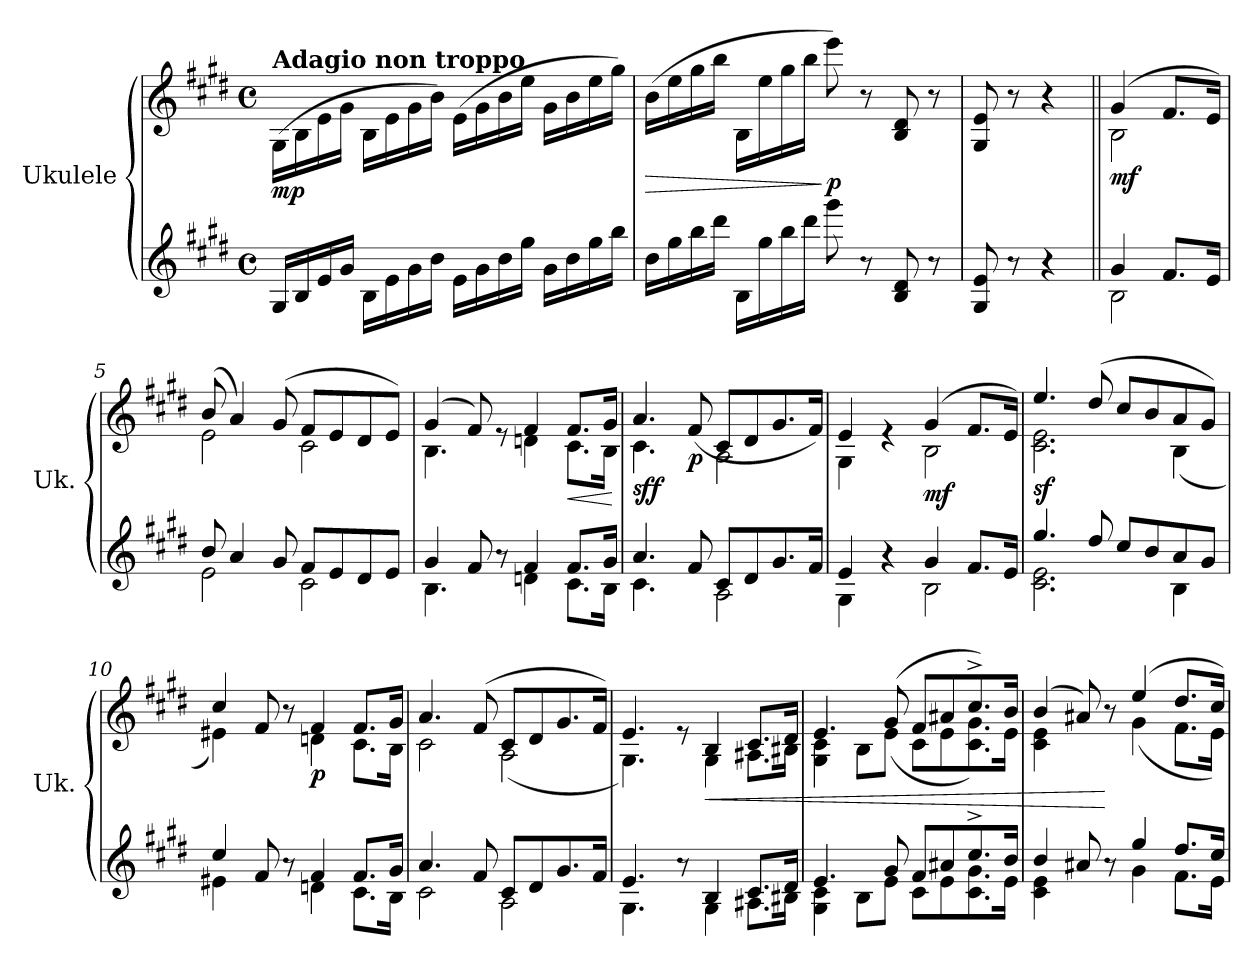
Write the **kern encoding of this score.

**kern	**kern	**dynam
*part1	*part1	*part1
*staff2	*staff1	*staff1/2
*I"Ukulele	*	*
*I'Uk.	*	*
*stria4	*	*
*	*clefG2	*
*k[f#c#g#d#]	*k[f#c#g#d#]	*
*M4/4	*M4/4	*
*met(c)	*met(c)	*
*MM48	*MM48	*
=1	=1	=1
!	!LO:TX:a:B:t=Adagio non troppo	!
!	!	!LO:DY:b
16G#/LL	(16G#\LL	mp
16B/	16B\	.
16e/	16e\	.
16g#/JJ	16g#\JJ	.
16B\LL	16B\LL	.
16e\	16e\	.
16g#\	16g#\	.
16b\JJ	16b\JJ)	.
16e\LL	(16e\LL	.
16g#\	16g#\	.
16b\	16b\	.
16ee\JJ	16ee\JJ	.
16g#\LL	16g#\LL	.
16b\	16b\	.
16ee\	16ee\	.
16gg#\JJ	16gg#\JJ)	.
=2	=2	=2
!	!	!LO:HP:b
16b\LL	(16b\LL	>
16ee\	16ee\	.
16gg#\	16gg#\	.
16bb\JJ	16bb\JJ	.
*	*MM48	*
16B\LL	16B\LL	.
*	*MM45	*
16ee\	16ee\	.
*	*MM41	*
16gg#\	16gg#\	.
*	*MM36	*
16bb\JJ	16bb\JJ	.
*	*MM30	*
!	!	!LO:DY:n=1:b
8eee\	8eee\)	] p
8r	8r	.
*	*MM48	*
8B/ 8d#/	8B/ 8d#/	.
8r	8r	.
=3	=3	=3
8G#/ 8e/	8G#/ 8e/	.
8r	8r	.
4r	4r	.
!!LO:LB:g=z
=4||	=4||	=4||
*^	*^	*
!	!	!	!	!LO:DY:b
4g#/	2B\	(4g#/	2B\	mf
8.f#/L	.	8.f#/L	.	.
16e/Jk	.	16e/Jk)	.	.
=5	=5	=5	=5	=5
8b/	2e\	(8b/	2e\	.
4a/	.	4a/)	.	.
8g#/	.	(8g#/	.	.
8f#/L	2c#\	8f#/L	2c#\	.
8e/	.	8e/	.	.
8d#/	.	8d#/	.	.
8e/J	.	8e/J)	.	.
=6	=6	=6	=6	=6
4g#/	4.B\	(4g#/	4.B\	.
8f#/	.	8f#/)	.	.
8r	8ryy	8re	8ryy	.
4f#/	4d\	4f#/	4dn\	.
!	!	!	!	!LO:HP:b
8.f#/L	8.c#\L	8.f#/L	8.c#\L	<
16g#/Jk	16B\Jk	16g#/Jk	16B\Jk	.
*v	*v	*	*	*
*	*v	*v	*
.	.	[
=7	=7	=7
*^	*^	*
!	!	!	!	!LO:DY:b
!	!	!	!	!LO:DY:n=1:b
4.a/	4.c#\	4.a/	4.c#\	sf f
!	!	!	!	!LO:DY:n=2:b
8f#/	8ryy	(8f#/	8ryy	p
8c#/L	2A\	8c#/L	2A\	.
8d#/	.	8d#/	.	.
8.g#/	.	8.g#/	.	.
16f#/Jk	.	16f#/Jk)	.	.
=8	=8	=8	=8	=8
4e/	4G#\	4e/	4G#\	.
4r	4ryy	4re	4ryy	.
!	!	!	!	!LO:DY:b
4g#/	2B\	(4g#/	2B\	mf
8.f#/L	.	8.f#/L	.	.
16e/Jk	.	16e/Jk)	.	.
!!LO:LB:g=z	!!
=9	=9	=9	=9	=9
!	!	!	!	!LO:DY:b
4.ee/	2.c#\ 2.e\	4.ee/	2.c#\ 2.e\	sf
8dd#/	.	(8dd#/	.	.
8cc#/L	.	8cc#/L	.	.
8b/	.	8b/	.	.
8a/	4B\	8a/	(4B\	.
8g#/J	.	8g#/J)	.	.
=10	=10	=10	=10	=10
4cc#/	4e#\	4cc#/	4e#X\)	.
8f#/	4ryy	8f#/	4ryy	.
8r	.	8r	.	.
!	!	!	!	!LO:DY:b
4f#/	4dn\	4f#/	4dn\	p
8.f#/L	8.c#\L	8.f#/L	8.c#\L	.
16g#/Jk	16B\Jk	16g#/Jk	16B\Jk	.
=11	=11	=11	=11	=11
4.a/	2c#\	4.a/	2c#\	.
8f#/	.	(8f#/	.	.
8c#/L	2A\	8c#/L	(2A\	.
8d#/	.	8d#/	.	.
8.g#/	.	8.g#/	.	.
16f#/Jk	.	16f#/Jk)	.	.
=12	=12	=12	=12	=12
4.e/	4.G#\	4.e/	4.G#\)	.
8r	8ryy	8re	8ryy	.
!	!	!	!	!LO:HP:b
4B/	4G#\	4B/	4G#\	<
8.c#/L	8.A#\L	8.c#/L	8.A#X\L	.
16d#/Jk	16B#\Jk	16d#/Jk	16B#X\Jk	.
!!LO:LB:g=z	!!
=13	=13	=13	=13	=13
4.e/	4G#\ 4c#\	4.e/	4G#\ 4c#\	.
.	8B\L	.	8B\L	.
8g#/	8e\J	(8g#/	(8e\J	.
8f#/L	8c#\L	8f#/L	8c#\L	.
8a#/	8e\	8a#X/	8e\	.
8.cc#^/	8.c#\ 8.g#\	8.cc#^/)	8.c#\ 8.g#\)	.
16b/Jk	16e\Jk	16b/Jk	16e\Jk	.
=14	=14	=14	=14	=14
4b/	4c#\ 4e\	(4b/	4c#\ 4e\	.
8a#/	4ryy	8a#X/)	4ryy	.
8r	.	8r	.	[
!	!	!	!	!LO:DY:b
!	!	!	!	!LO:DY:n=1:b
4ee/	4g#\	(4ee/	(4g#\	f sf
8.dd#/L	8.f#\L	8.dd#/L	8.f#\L	.
16cc#/Jk	16e\Jk	16cc#/Jk)	16e\Jk)	.
*v	*v	*	*	*
*	*v	*v	*
=	=	=
*-	*-	*-
